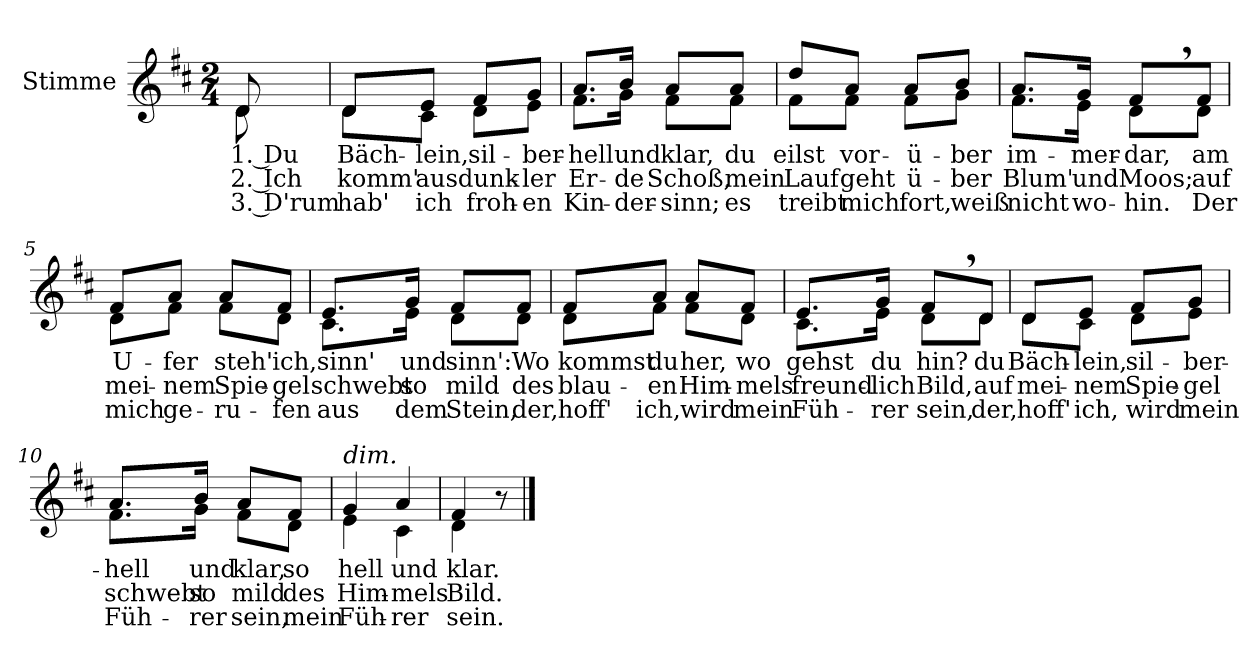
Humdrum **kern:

**kern	**text	**text	**text
*part1	*part1	*part1	*part1
*staff1	*staff1	*staff1	*staff1
*I"Stimme	*	*	*
*clefG2	*	*	*
*k[f#c#]	*	*	*
*M2/4	*	*	*
=	=	=	=
!LO:TX:a:B:t=Munter	!	!	!
!	!LO:LY:b	!LO:LY:b	!LO:LY:b
*^	*	*	*
8d/	8d\	1. Du	2. Ich	3. D'rum
=1	=1	=1	=1	=1
!	!	!LO:LY:b	!LO:LY:b	!LO:LY:b
8d/L	8d\L	Bäch-	komm'	hab'
!	!	!LO:LY:b	!LO:LY:b	!LO:LY:b
8e/J	8c#\J	-lein,	aus	ich
!	!	!LO:LY:b	!LO:LY:b	!LO:LY:b
8f#/L	8d\L	sil-	dunk-	froh-
!	!	!LO:LY:b	!LO:LY:b	!LO:LY:b
8g/J	8e\J	-ber-	-ler	-en
=2	=2	=2	=2	=2
!	!	!LO:LY:b	!LO:LY:b	!LO:LY:b
8.a/L	8.f#\L	-hell	Er-	Kin-
!	!	!LO:LY:b	!LO:LY:b	!LO:LY:b
16b/Jk	16g\Jk	und	-de	-der-
!	!	!LO:LY:b	!LO:LY:b	!LO:LY:b
8a/L	8f#\L	klar,	Schoß,	-sinn;
!	!	!LO:LY:b	!LO:LY:b	!LO:LY:b
8a/J	8f#\J	du	mein	es
!!LO:LB:g=z	!!
=3	=3	=3	=3	=3
!	!	!LO:LY:b	!LO:LY:b	!LO:LY:b
8dd/L	8f#\L	eilst	Lauf	treibt
!	!	!LO:LY:b	!LO:LY:b	!LO:LY:b
8a/J	8f#\J	vor-	geht	mich
!	!	!LO:LY:b	!LO:LY:b	!LO:LY:b
8a/L	8f#\L	-ü-	ü-	fort,
!	!	!LO:LY:b	!LO:LY:b	!LO:LY:b
8b/J	8g\J	-ber	-ber	weiß
=4	=4	=4	=4	=4
!	!	!LO:LY:b	!LO:LY:b	!LO:LY:b
8.a/L	8.f#\L	im-	Blum'	nicht
!	!	!LO:LY:b	!LO:LY:b	!LO:LY:b
16g/Jk	16e\Jk	-mer-	und	wo-
!	!	!LO:LY:b	!LO:LY:b	!LO:LY:b
8f#,/L	8d\L	-dar,	Moos;	-hin.
!	!	!LO:LY:b	!LO:LY:b	!LO:LY:b
8f#/J	8d\J	am	auf	Der
=5	=5	=5	=5	=5
!	!	!LO:LY:b	!LO:LY:b	!LO:LY:b
8f#/L	8d\L	U-	mei-	mich
!	!	!LO:LY:b	!LO:LY:b	!LO:LY:b
8a/J	8f#\J	-fer	-nem	ge-
!	!	!LO:LY:b	!LO:LY:b	!LO:LY:b
8a/L	8f#\L	steh'	Spie-	-ru-
!	!	!LO:LY:b	!LO:LY:b	!LO:LY:b
8f#/J	8d\J	ich,	-gel	-fen
!!LO:LB:g=z	!!
=6	=6	=6	=6	=6
!	!	!LO:LY:b	!LO:LY:b	!LO:LY:b
8.e/L	8.c#\L	sinn'	schwebt	aus
!	!	!LO:LY:b	!LO:LY:b	!LO:LY:b
16g/Jk	16e\Jk	und	so	dem
!	!	!LO:LY:b	!LO:LY:b	!LO:LY:b
8f#/L	8d\L	sinn':	mild	Stein,
!	!	!LO:LY:b	!LO:LY:b	!LO:LY:b
8f#/J	8d\J	Wo	des	der,
=7	=7	=7	=7	=7
!	!	!LO:LY:b	!LO:LY:b	!LO:LY:b
8f#/L	8d\L	kommst	blau-	hoff'
!	!	!LO:LY:b	!LO:LY:b	!LO:LY:b
8a/J	8f#\J	du	-en	ich,
!	!	!LO:LY:b	!LO:LY:b	!LO:LY:b
8a/L	8f#\L	her,	Him-	wird
!	!	!LO:LY:b	!LO:LY:b	!LO:LY:b
8f#/J	8d\J	wo	-mels	mein
=8	=8	=8	=8	=8
!	!	!LO:LY:b	!LO:LY:b	!LO:LY:b
8.e/L	8.c#\L	gehst	freund-	Füh-
!	!	!LO:LY:b	!LO:LY:b	!LO:LY:b
16g/Jk	16e\Jk	du	-lich	-rer
!	!	!LO:LY:b	!LO:LY:b	!LO:LY:b
8f#,/L	8d\L	hin?	Bild,	sein,
!	!	!LO:LY:b	!LO:LY:b	!LO:LY:b
8d/J	8d\J	du	auf	der,
!!LO:LB:g=z	!!
=9	=9	=9	=9	=9
!	!	!LO:LY:b	!LO:LY:b	!LO:LY:b
8d/L	8d\L	Bäch-	mei-	hoff'
!	!	!LO:LY:b	!LO:LY:b	!LO:LY:b
8e/J	8c#\J	-lein,	-nem	ich,
!	!	!LO:LY:b	!LO:LY:b	!LO:LY:b
8f#/L	8d\L	sil-	Spie-	wird
!	!	!LO:LY:b	!LO:LY:b	!LO:LY:b
8g/J	8e\J	-ber-	-gel	mein
=10	=10	=10	=10	=10
!	!	!LO:LY:b	!LO:LY:b	!LO:LY:b
8.a/L	8.f#\L	-hell	schwebt	Füh-
!	!	!LO:LY:b	!LO:LY:b	!LO:LY:b
16b/Jk	16g\Jk	und	so	-rer
!	!	!LO:LY:b	!LO:LY:b	!LO:LY:b
8a/L	8f#\L	klar,	mild	sein,
!	!	!LO:LY:b	!LO:LY:b	!LO:LY:b
8f#/J	8d\J	so	des	mein
=11	=11	=11	=11	=11
!LO:TX:a:i:t=dim.	!	!	!	!
!	!	!LO:LY:b	!LO:LY:b	!LO:LY:b
4g/	4e\	hell	Him-	Füh-
!	!	!LO:LY:b	!LO:LY:b	!LO:LY:b
4a/	4c#\	und	-mels	-rer
=12	=12	=12	=12	=12
!	!	!LO:LY:b	!LO:LY:b	!LO:LY:b
4f#/	4d\	klar.	Bild.	sein.
8r	8ryy	.	.	.
*v	*v	*	*	*
==	==	==	==
*-	*-	*-	*-
